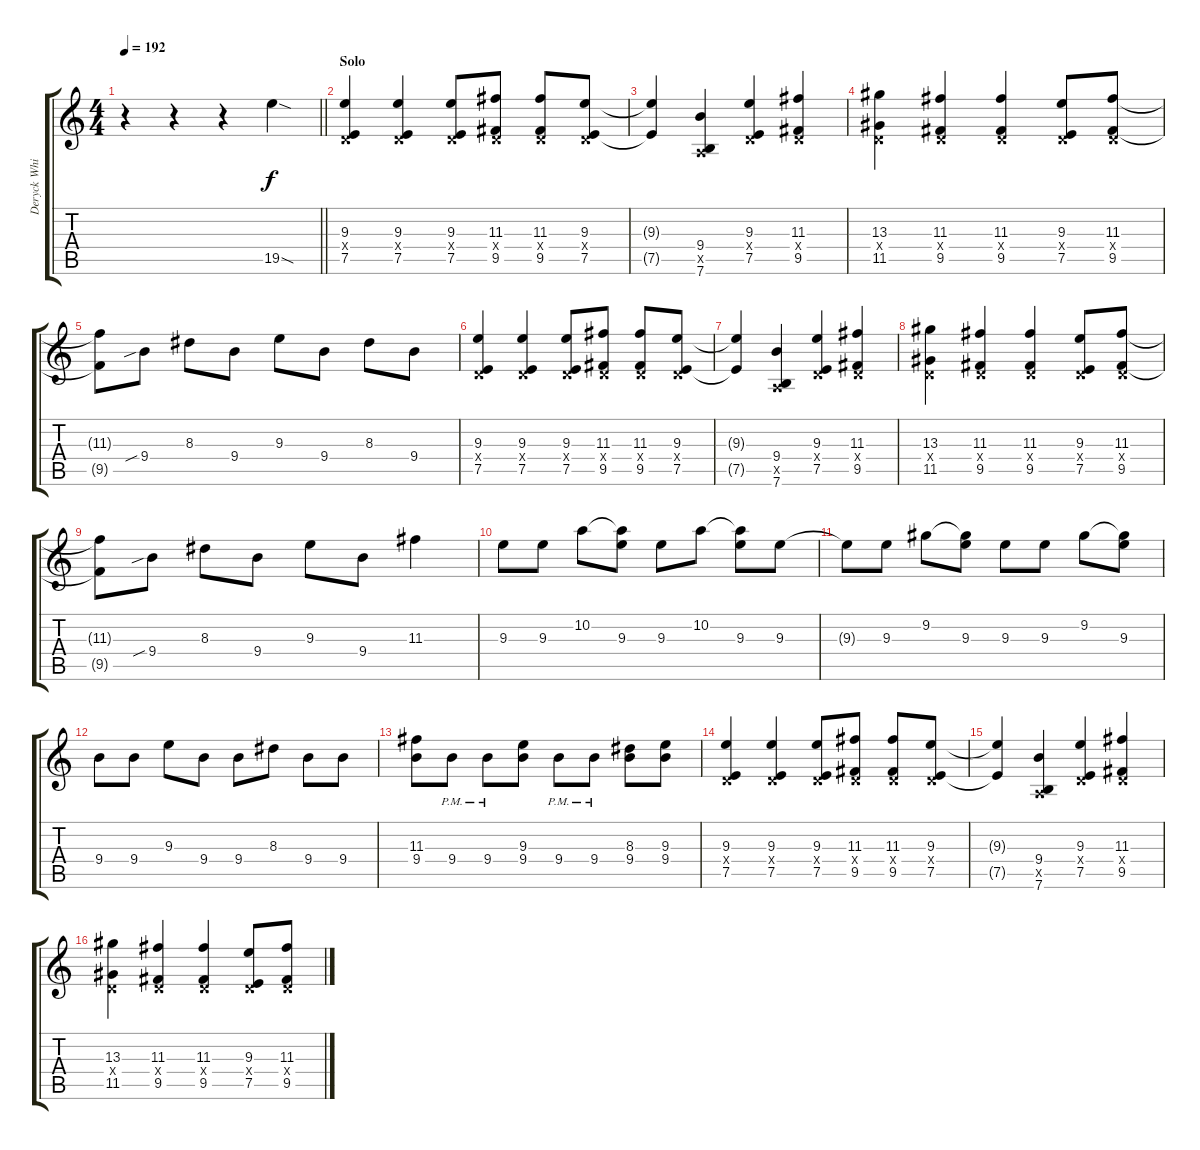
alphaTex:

\track ("Deryck Whibley Lead" "Deryck Whi") {instrument electricguitarclean}
\staff {score tabs}
\tuning (E4 B3 G3 D3 A2 E2) {hide}
\ts (4 4)
\tempo 192
\clef g2
\barLineRight lightlight
\ks c
r.4{dy mf} r.4 r.4 19.5{sod}.4{dy f instrument distortionguitar} |
\section ("" "Solo")
(9.3 0.4{x} 7.5).4 (9.3 0.4{x} 7.5).4 (9.3 0.4{x} 7.5).8 (11.3 0.4{x} 9.5).8 (11.3 0.4{x} 9.5).8 (9.3 0.4{x} 7.5).8 |
(9.3{t} 7.5{t}).4 (9.4 0.5{x} 7.6).4 (9.3 0.4{x} 7.5).4 (11.3 0.4{x} 9.5).4 |
(13.3 0.4{x} 11.5).4 (11.3 0.4{x} 9.5).4 (11.3 0.4{x} 9.5).4 (9.3 0.4{x} 7.5).8 (11.3 0.4{x} 9.5).8 |
(11.3{t} 9.5{t}).8 9.4{sib}.8{volume 15} 8.3.8 9.4.8 9.3.8 9.4.8 8.3.8 9.4.8 |
(9.3 0.4{x} 7.5).4{volume 14} (9.3 0.4{x} 7.5).4 (9.3 0.4{x} 7.5).8 (11.3 0.4{x} 9.5).8 (11.3 0.4{x} 9.5).8 (9.3 0.4{x} 7.5).8 |
(9.3{t} 7.5{t}).4 (9.4 0.5{x} 7.6).4 (9.3 0.4{x} 7.5).4 (11.3 0.4{x} 9.5).4 |
(13.3 0.4{x} 11.5).4 (11.3 0.4{x} 9.5).4 (11.3 0.4{x} 9.5).4 (9.3 0.4{x} 7.5).8 (11.3 0.4{x} 9.5).8 |
(11.3{t} 9.5{t}).8 9.4{sib}.8{volume 15} 8.3.8 9.4.8 9.3.8 9.4.8 11.3.4 |
9.3.8 9.3.8 10.2.8 (10.2{t} 9.3).8 9.3.8 10.2.8 (10.2{t} 9.3).8 9.3.8 |
9.3{t}.8 9.3.8 9.2.8 (9.2{t} 9.3).8 9.3.8 9.3.8 9.2.8 (9.2{t} 9.3).8 |
9.4.8 9.4.8 9.3.8 9.4.8 9.4.8 8.3.8 9.4.8 9.4.8 |
(11.3 9.4).8 9.4{pm}.8 9.4{pm}.8 (9.3 9.4).8 9.4{pm}.8 9.4{pm}.8 (8.3 9.4).8 (9.3 9.4).8 |
(9.3 0.4{x} 7.5).4{volume 14} (9.3 0.4{x} 7.5).4 (9.3 0.4{x} 7.5).8 (11.3 0.4{x} 9.5).8 (11.3 0.4{x} 9.5).8 (9.3 0.4{x} 7.5).8 |
(9.3{t} 7.5{t}).4 (9.4 0.5{x} 7.6).4 (9.3 0.4{x} 7.5).4 (11.3 0.4{x} 9.5).4 |
(13.3 0.4{x} 11.5).4 (11.3 0.4{x} 9.5).4 (11.3 0.4{x} 9.5).4 (9.3 0.4{x} 7.5).8 (11.3 0.4{x} 9.5).8
